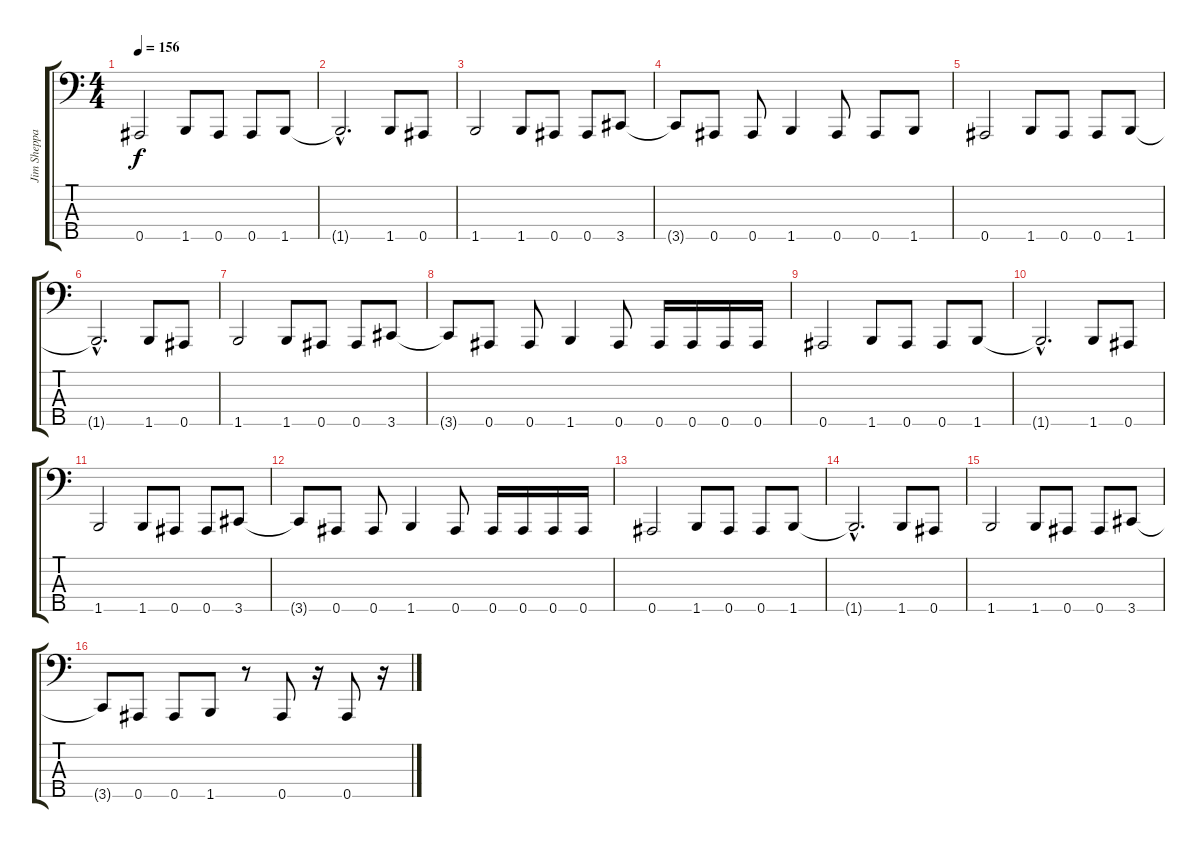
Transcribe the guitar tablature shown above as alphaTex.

\track ("Jim Sheppard" "Jim Sheppa") {instrument electricbasspick}
\staff {score tabs}
\tuning (Gb2 Db2 Ab1 Eb1 Bb0) {hide}
\ts (4 4)
\section ("" "")
\tempo 156
\clef f4
\ks c
0.5.2{dy f} 1.5.8 0.5.8 0.5.8 1.5.8 |
1.5{hac t}.2{d} 1.5.8 0.5.8 |
1.5.2 1.5.8 0.5.8 0.5.8 3.5.8 |
3.5{t}.8 0.5.8 0.5.8 1.5.4 0.5.8 0.5.8 1.5.8 |
0.5.2 1.5.8 0.5.8 0.5.8 1.5.8 |
1.5{hac t}.2{d} 1.5.8 0.5.8 |
1.5.2 1.5.8 0.5.8 0.5.8 3.5.8 |
3.5{t}.8 0.5.8 0.5.8 1.5.4 0.5.8 0.5.16 0.5.16 0.5.16 0.5.16 |
0.5.2 1.5.8 0.5.8 0.5.8 1.5.8 |
1.5{hac t}.2{d} 1.5.8 0.5.8 |
1.5.2 1.5.8 0.5.8 0.5.8 3.5.8 |
3.5{t}.8 0.5.8 0.5.8 1.5.4 0.5.8 0.5.16 0.5.16 0.5.16 0.5.16 |
0.5.2 1.5.8 0.5.8 0.5.8 1.5.8 |
1.5{hac t}.2{d} 1.5.8 0.5.8 |
1.5.2 1.5.8 0.5.8 0.5.8 3.5.8 |
3.5{t}.8 0.5.8 0.5.8 1.5.8 r.8 0.5.8 r.16 0.5.8 r.16
